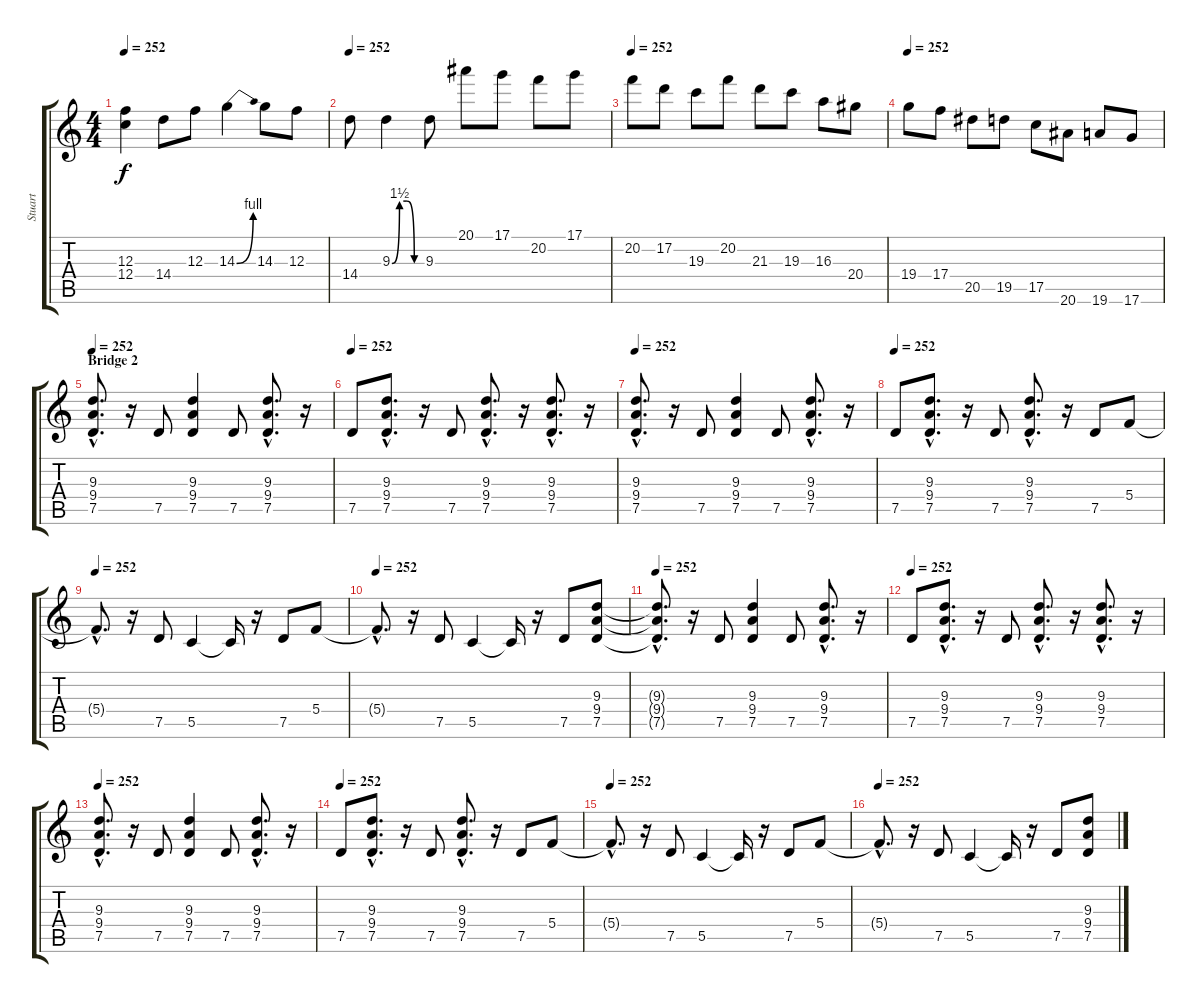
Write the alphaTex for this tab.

\track ("Stuart" "Stuart") {instrument distortionguitar}
\staff {score tabs}
\tuning (D4 A3 F3 C3 G2 D2) {hide}
\ts (4 4)
\tempo 252
\clef g2
\ks c
(12.3{t} 12.4{t}).4{dy f} 14.4.8 12.3.8 14.3{be (bend 0 0 60 4)}.4 14.3.8 12.3.8 |
\tempo 252
14.4.8 9.3{be (custom 0 0 15 6 30 6 45 0 60 0)}.4 9.3.8 20.1.8 17.1.8 20.2.8 17.1.8 |
\tempo 252
20.2.8 17.2.8 19.3.8 20.2.8 21.3.8 19.3.8 16.3.8 20.4.8 |
\tempo 252
19.4.8 17.4.8 20.5.8 19.5.8 17.5.8 20.6.8 19.6.8 17.6.8 |
\section ("" "Bridge 2")
\tempo 252
(9.3{hac} 9.4{hac} 7.5{hac}).8{d} r.16 7.5.8 (9.3 9.4 7.5).4 7.5.8 (9.3{hac} 9.4{hac} 7.5{hac}).8{d} r.16 |
\tempo 252
7.5.8 (9.3{hac} 9.4{hac} 7.5{hac}).8{d} r.16 7.5.8 (9.3{hac} 9.4{hac} 7.5{hac}).8{d} r.16 (9.3{hac} 9.4{hac} 7.5{hac}).8{d} r.16 |
\tempo 252
(9.3{hac} 9.4{hac} 7.5{hac}).8{d} r.16 7.5.8 (9.3 9.4 7.5).4 7.5.8 (9.3{hac} 9.4{hac} 7.5{hac}).8{d} r.16 |
\tempo 252
7.5.8 (9.3{hac} 9.4{hac} 7.5{hac}).8{d} r.16 7.5.8 (9.3{hac} 9.4{hac} 7.5{hac}).8{d} r.16 7.5.8 5.4.8 |
\tempo 252
5.4{hac t}.8{d} r.16 7.5.8 5.5.4 5.5{t}.16 r.16 7.5.8 5.4.8 |
\tempo 252
5.4{hac t}.8{d} r.16 7.5.8 5.5.4 5.5{t}.16 r.16 7.5.8 (9.3 9.4 7.5).8 |
\tempo 252
(9.3{hac t} 9.4{hac t} 7.5{hac t}).8{d} r.16 7.5.8 (9.3 9.4 7.5).4 7.5.8 (9.3{hac} 9.4{hac} 7.5{hac}).8{d} r.16 |
\tempo 252
7.5.8 (9.3{hac} 9.4{hac} 7.5{hac}).8{d} r.16 7.5.8 (9.3{hac} 9.4{hac} 7.5{hac}).8{d} r.16 (9.3{hac} 9.4{hac} 7.5{hac}).8{d} r.16 |
\tempo 252
(9.3{hac} 9.4{hac} 7.5{hac}).8{d} r.16 7.5.8 (9.3 9.4 7.5).4 7.5.8 (9.3{hac} 9.4{hac} 7.5{hac}).8{d} r.16 |
\tempo 252
7.5.8 (9.3{hac} 9.4{hac} 7.5{hac}).8{d} r.16 7.5.8 (9.3{hac} 9.4{hac} 7.5{hac}).8{d} r.16 7.5.8 5.4.8 |
\tempo 252
5.4{hac t}.8{d} r.16 7.5.8 5.5.4 5.5{t}.16 r.16 7.5.8 5.4.8 |
\tempo 252
5.4{hac t}.8{d} r.16 7.5.8 5.5.4 5.5{t}.16 r.16 7.5.8 (9.3 9.4 7.5).8
